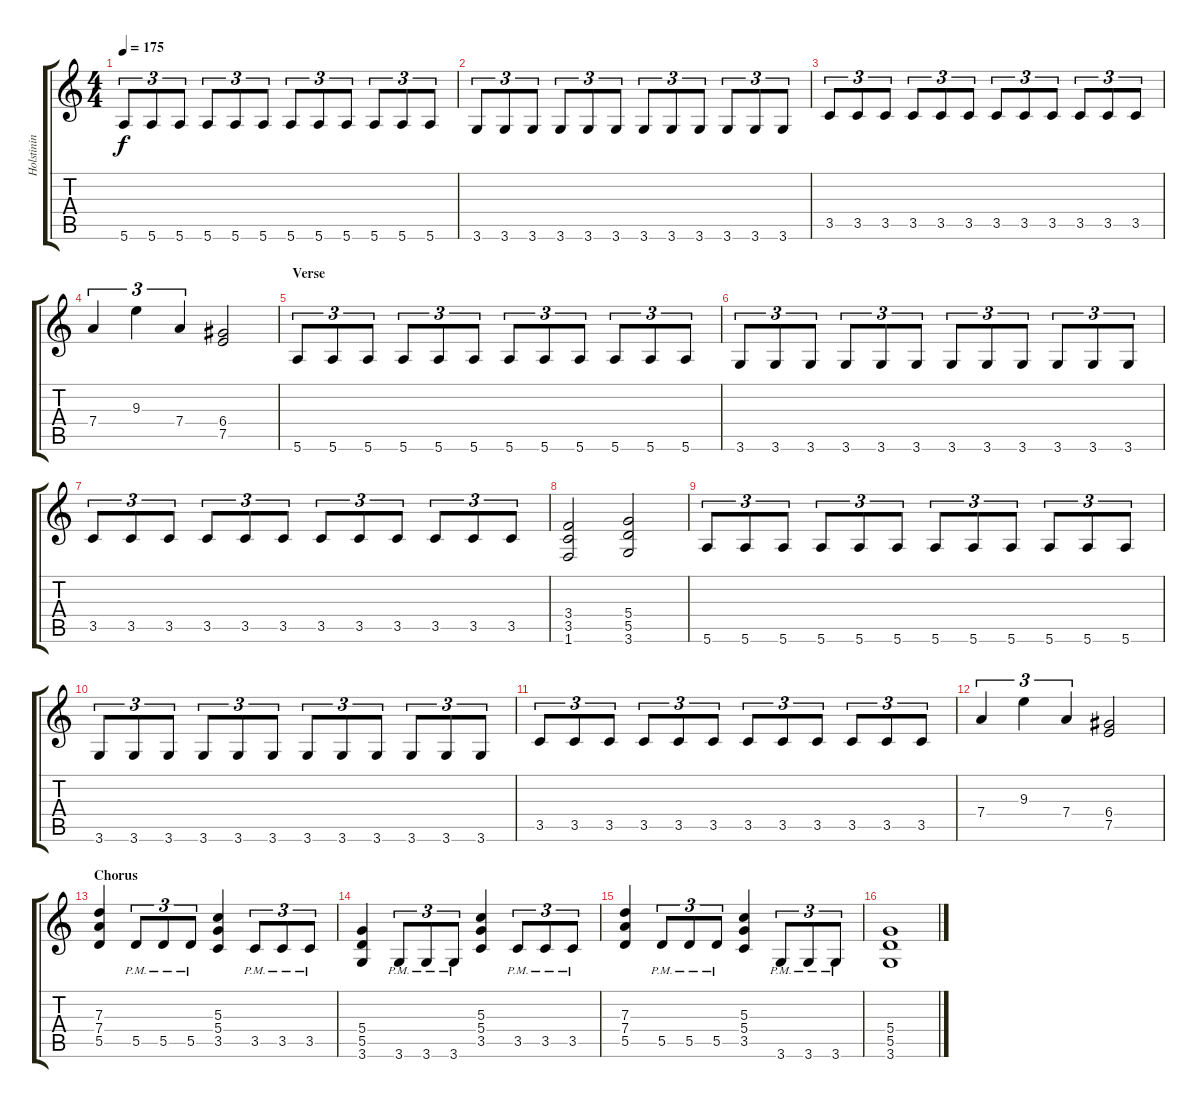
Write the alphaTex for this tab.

\track ("Holstinin" "Holstinin") {instrument distortionguitar}
\staff {score tabs}
\tuning (E4 B3 G3 D3 A2 E2) {hide}
\ts (4 4)
\tempo 175
\clef g2
\ks c
5.6.8{tu (3 2) dy f} 5.6.8{tu (3 2)} 5.6.8{tu (3 2)} 5.6.8{tu (3 2)} 5.6.8{tu (3 2)} 5.6.8{tu (3 2)} 5.6.8{tu (3 2)} 5.6.8{tu (3 2)} 5.6.8{tu (3 2)} 5.6.8{tu (3 2)} 5.6.8{tu (3 2)} 5.6.8{tu (3 2)} |
3.6.8{tu (3 2)} 3.6.8{tu (3 2)} 3.6.8{tu (3 2)} 3.6.8{tu (3 2)} 3.6.8{tu (3 2)} 3.6.8{tu (3 2)} 3.6.8{tu (3 2)} 3.6.8{tu (3 2)} 3.6.8{tu (3 2)} 3.6.8{tu (3 2)} 3.6.8{tu (3 2)} 3.6.8{tu (3 2)} |
3.5.8{tu (3 2)} 3.5.8{tu (3 2)} 3.5.8{tu (3 2)} 3.5.8{tu (3 2)} 3.5.8{tu (3 2)} 3.5.8{tu (3 2)} 3.5.8{tu (3 2)} 3.5.8{tu (3 2)} 3.5.8{tu (3 2)} 3.5.8{tu (3 2)} 3.5.8{tu (3 2)} 3.5.8{tu (3 2)} |
7.4.4{tu (3 2)} 9.3.4{tu (3 2)} 7.4.4{tu (3 2)} (6.4 7.5).2 |
\section ("" "Verse")
5.6.8{tu (3 2)} 5.6.8{tu (3 2)} 5.6.8{tu (3 2)} 5.6.8{tu (3 2)} 5.6.8{tu (3 2)} 5.6.8{tu (3 2)} 5.6.8{tu (3 2)} 5.6.8{tu (3 2)} 5.6.8{tu (3 2)} 5.6.8{tu (3 2)} 5.6.8{tu (3 2)} 5.6.8{tu (3 2)} |
3.6.8{tu (3 2)} 3.6.8{tu (3 2)} 3.6.8{tu (3 2)} 3.6.8{tu (3 2)} 3.6.8{tu (3 2)} 3.6.8{tu (3 2)} 3.6.8{tu (3 2)} 3.6.8{tu (3 2)} 3.6.8{tu (3 2)} 3.6.8{tu (3 2)} 3.6.8{tu (3 2)} 3.6.8{tu (3 2)} |
3.5.8{tu (3 2)} 3.5.8{tu (3 2)} 3.5.8{tu (3 2)} 3.5.8{tu (3 2)} 3.5.8{tu (3 2)} 3.5.8{tu (3 2)} 3.5.8{tu (3 2)} 3.5.8{tu (3 2)} 3.5.8{tu (3 2)} 3.5.8{tu (3 2)} 3.5.8{tu (3 2)} 3.5.8{tu (3 2)} |
(3.4 3.5 1.6).2 (5.4 5.5 3.6).2 |
5.6.8{tu (3 2)} 5.6.8{tu (3 2)} 5.6.8{tu (3 2)} 5.6.8{tu (3 2)} 5.6.8{tu (3 2)} 5.6.8{tu (3 2)} 5.6.8{tu (3 2)} 5.6.8{tu (3 2)} 5.6.8{tu (3 2)} 5.6.8{tu (3 2)} 5.6.8{tu (3 2)} 5.6.8{tu (3 2)} |
3.6.8{tu (3 2)} 3.6.8{tu (3 2)} 3.6.8{tu (3 2)} 3.6.8{tu (3 2)} 3.6.8{tu (3 2)} 3.6.8{tu (3 2)} 3.6.8{tu (3 2)} 3.6.8{tu (3 2)} 3.6.8{tu (3 2)} 3.6.8{tu (3 2)} 3.6.8{tu (3 2)} 3.6.8{tu (3 2)} |
3.5.8{tu (3 2)} 3.5.8{tu (3 2)} 3.5.8{tu (3 2)} 3.5.8{tu (3 2)} 3.5.8{tu (3 2)} 3.5.8{tu (3 2)} 3.5.8{tu (3 2)} 3.5.8{tu (3 2)} 3.5.8{tu (3 2)} 3.5.8{tu (3 2)} 3.5.8{tu (3 2)} 3.5.8{tu (3 2)} |
7.4.4{tu (3 2)} 9.3.4{tu (3 2)} 7.4.4{tu (3 2)} (6.4 7.5).2 |
\section ("" "Chorus")
(7.3 7.4 5.5).4 5.5{pm}.8{tu (3 2)} 5.5{pm}.8{tu (3 2)} 5.5{pm}.8{tu (3 2)} (5.3 5.4 3.5).4 3.5{pm}.8{tu (3 2)} 3.5{pm}.8{tu (3 2)} 3.5{pm}.8{tu (3 2)} |
(5.4 5.5 3.6).4 3.6{pm}.8{tu (3 2)} 3.6{pm}.8{tu (3 2)} 3.6{pm}.8{tu (3 2)} (5.3 5.4 3.5).4 3.5{pm}.8{tu (3 2)} 3.5{pm}.8{tu (3 2)} 3.5{pm}.8{tu (3 2)} |
(7.3 7.4 5.5).4 5.5{pm}.8{tu (3 2)} 5.5{pm}.8{tu (3 2)} 5.5{pm}.8{tu (3 2)} (5.3 5.4 3.5).4 3.6{pm}.8{tu (3 2)} 3.6{pm}.8{tu (3 2)} 3.6{pm}.8{tu (3 2)} |
(5.4 5.5 3.6).1
